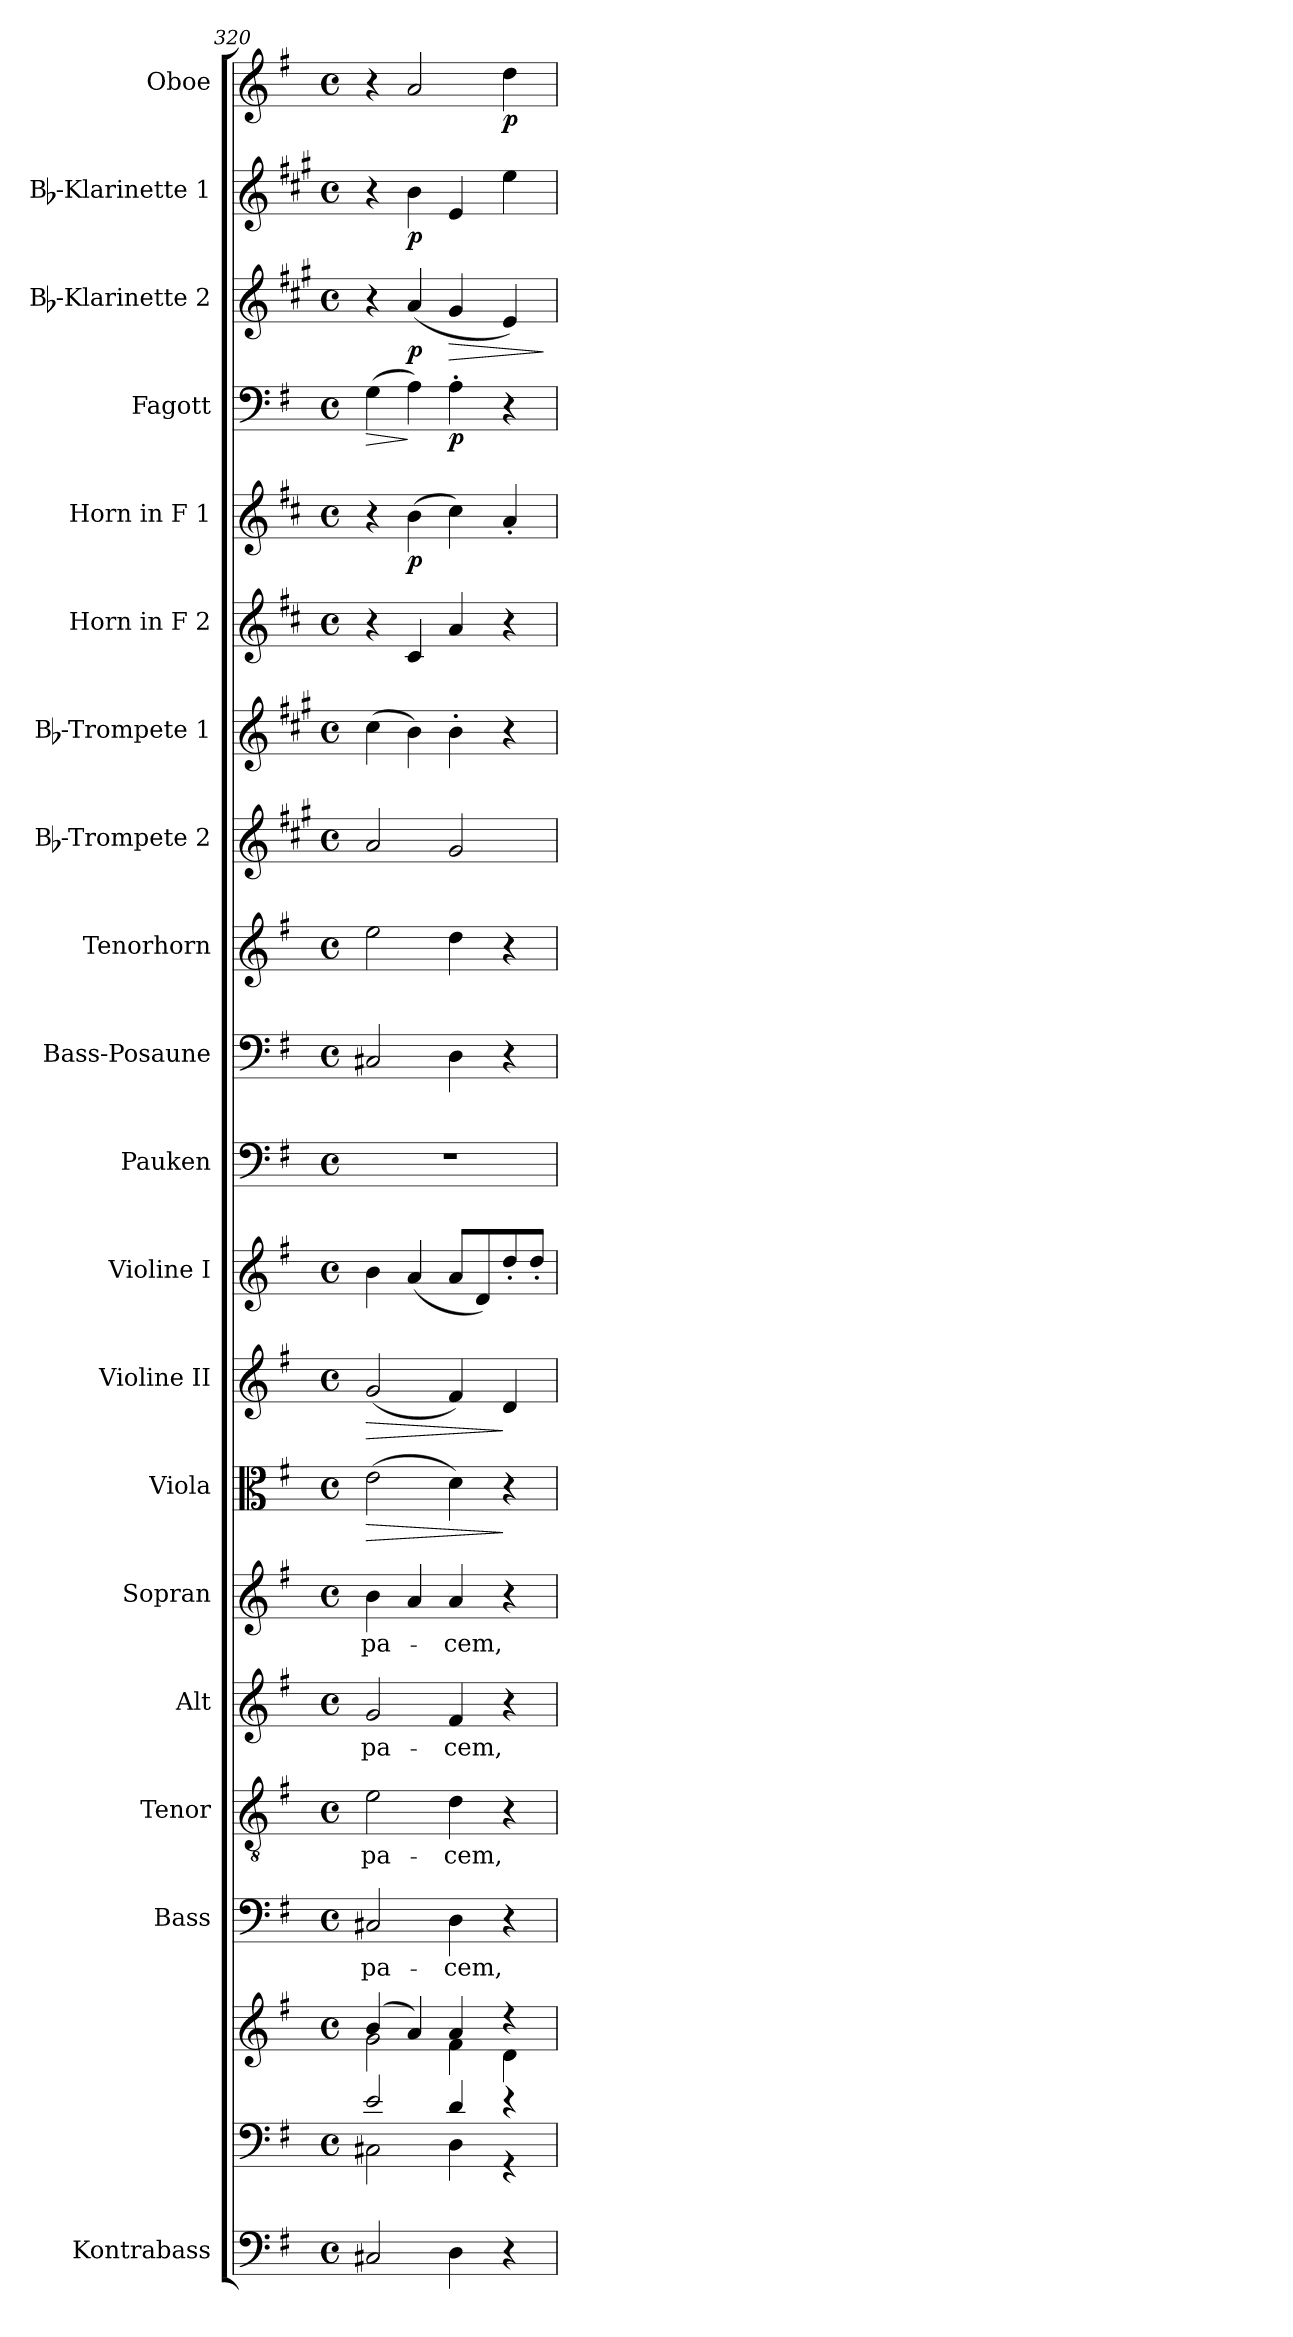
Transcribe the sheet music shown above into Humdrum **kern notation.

**kern	**kern	**kern	**kern	**text	**kern	**text	**kern	**text	**kern	**text	**kern	**dynam	**kern	**dynam	**kern	**kern	**kern	**kern	**kern	**kern	**kern	**kern	**dynam	**kern	**dynam	**kern	**dynam	**kern	**dynam	**kern	**dynam
*part20	*part19	*part19	*part18	*part18	*part17	*part17	*part16	*part16	*part15	*part15	*part14	*part14	*part13	*part13	*part12	*part11	*part10	*part9	*part8	*part7	*part6	*part5	*part5	*part4	*part4	*part3	*part3	*part2	*part2	*part1	*part1
*staff21	*staff20	*staff19	*staff18	*staff18	*staff17	*staff17	*staff16	*staff16	*staff15	*staff15	*staff14	*staff14	*staff13	*staff13	*staff12	*staff11	*staff10	*staff9	*staff8	*staff7	*staff6	*staff5	*staff5	*staff4	*staff4	*staff3	*staff3	*staff2	*staff2	*staff1	*staff1
*I"Kontrabass	*	*	*I"Bass	*	*I"Tenor	*	*I"Alt	*	*I"Sopran	*	*I"Viola	*	*I"Violine II	*	*I"Violine I	*I"Pauken	*I"Bass-Posaune	*I"Tenorhorn	*I"Bb-Trompete 2	*I"Bb-Trompete 1	*I"Horn in F 2	*I"Horn in F 1	*	*I"Fagott	*	*I"Bb-Klarinette 2	*	*I"Bb-Klarinette 1	*	*I"Oboe	*
*I'Kb.	*	*	*I'B.	*	*I'T.	*	*I'A.	*	*I'S.	*	*I'Vla.	*	*I'Vl. II	*	*I'Vl. I	*I'Pk.	*I'B. Pos.	*I'T. Hrn.	*I'Bb Trp. 2	*I'Bb Trp. 1	*	*	*	*I'Fg.	*	*I'Bb Kl. 2	*	*I'Bb Kl. 1	*	*I'Ob.	*
!!LO:PB:g=z
*clefF4	*clefF4	*clefG2	*clefF4	*	*clefGv2	*	*clefG2	*	*clefG2	*	*clefC3	*	*clefG2	*	*clefG2	*clefF4	*clefF4	*clefG2	*clefG2	*clefG2	*clefG2	*clefG2	*	*clefF4	*	*clefG2	*	*clefG2	*	*clefG2	*
*ITrd7c12	*	*	*	*	*	*	*	*	*	*	*	*	*	*	*	*	*	*ITrd8c14	*ITrd1c2	*ITrd1c2	*ITrd4c7	*ITrd4c7	*	*	*	*ITrd1c2	*	*ITrd1c2	*	*	*
*k[f#]	*k[f#]	*k[f#]	*k[f#]	*	*k[f#]	*	*k[f#]	*	*k[f#]	*	*k[f#]	*	*k[f#]	*	*k[f#]	*k[f#]	*k[f#]	*k[f#]	*k[f#]	*k[f#]	*k[f#]	*k[f#]	*	*k[f#]	*	*k[f#]	*	*k[f#]	*	*k[f#]	*
*G:	*G:	*G:	*G:	*	*G:	*	*G:	*	*G:	*	*G:	*	*G:	*	*G:	*G:	*G:	*G:	*G:	*G:	*G:	*G:	*	*G:	*	*G:	*	*G:	*	*G:	*
*M4/4	*M4/4	*M4/4	*M4/4	*	*M4/4	*	*M4/4	*	*M4/4	*	*M4/4	*	*M4/4	*	*M4/4	*M4/4	*M4/4	*M4/4	*M4/4	*M4/4	*M4/4	*M4/4	*	*M4/4	*	*M4/4	*	*M4/4	*	*M4/4	*
*met(c)	*met(c)	*met(c)	*met(c)	*	*met(c)	*	*met(c)	*	*met(c)	*	*met(c)	*	*met(c)	*	*met(c)	*met(c)	*met(c)	*met(c)	*met(c)	*met(c)	*met(c)	*met(c)	*	*met(c)	*	*met(c)	*	*met(c)	*	*met(c)	*
=320	=320	=320	=320	=320	=320	=320	=320	=320	=320	=320	=320	=320	=320	=320	=320	=320	=320	=320	=320	=320	=320	=320	=320	=320	=320	=320	=320	=320	=320	=320	=320
*	*^	*^	*	*	*	*	*	*	*	*	*	*	*	*	*	*	*	*	*	*	*	*	*	*	*	*	*	*	*	*	*
!	!	!	!	!	!	!LO:LY:b	!	!LO:LY:b	!	!LO:LY:b	!	!LO:LY:b	!	!LO:HP:b	!	!LO:HP:b	!	!	!	!	!	!	!	!	!	!	!LO:HP:b	!	!	!	!	!	!
2CC#X/	2e/	2C#X\	(4b/	2g\	2C#X/	pa-	2e\	pa-	2g/	pa-	4b\	pa-	(>2e\	>	(<2g/	>	4b\	1r	2C#X/	2e\	2g/	(>4b\	4r	4r	.	(>4G\	>	4r	.	4r	.	4r	.
!	!	!	!	!	!	!	!	!	!	!	!	!	!	!	!	!	!	!	!	!	!	!	!	!	!LO:DY:b	!	!	!	!LO:DY:b	!	!LO:DY:b	!	!
.	.	.	4a/)	.	.	.	.	.	.	.	4a/	.	.	.	.	.	(<4a/	.	.	.	.	4a\)	4F#/	(>4e\	p	4A\)	]	(<4g/	p	4a\	p	2a/	.
!	!	!	!	!	!	!LO:LY:b	!	!LO:LY:b	!	!LO:LY:b	!	!LO:LY:b	!	!	!	!	!	!	!	!	!	!	!	!	!	!	!LO:DY:b	!	!LO:HP:b	!	!	!	!
4DD\	4d/	4D\	4a/	4f#\	4D\	-cem,	4d\	-cem,	4f#/	-cem,	4a/	-cem,	4d\)	.	4f#/)	.	8a/L	.	4D\	4d\	2f#/	4a'>\	4d/	4f#\)	.	4A'>\	p	4f#/	>	4d/	.	.	.
.	.	.	.	.	.	.	.	.	.	.	.	.	.	.	.	.	8d/)	.	.	.	.	.	.	.	.	.	.	.	.	.	.	.	.
!	!	!	!	!	!	!	!	!	!	!	!	!	!	!	!	!	!	!	!	!	!	!	!	!	!	!	!	!	!	!	!	!	!LO:DY:b
4r	4r	4r	4r	4d\	4r	.	4r	.	4r	.	4r	.	4r	]	4d/	]	8dd'</	.	4r	4r	.	4r	4r	4d'</	.	4r	.	4d/)	.	4dd\	.	4dd\	p
.	.	.	.	.	.	.	.	.	.	.	.	.	.	.	.	.	8dd'</J	.	.	.	.	.	.	.	.	.	.	.	.	.	.	.	.
*	*v	*v	*	*	*	*	*	*	*	*	*	*	*	*	*	*	*	*	*	*	*	*	*	*	*	*	*	*	*	*	*	*	*
*	*	*v	*v	*	*	*	*	*	*	*	*	*	*	*	*	*	*	*	*	*	*	*	*	*	*	*	*	*	*	*	*	*
.	.	.	.	.	.	.	.	.	.	.	.	.	.	.	.	.	.	.	.	.	.	.	.	.	.	.	]	.	.	.	.
=	=	=	=	=	=	=	=	=	=	=	=	=	=	=	=	=	=	=	=	=	=	=	=	=	=	=	=	=	=	=	=
*-	*-	*-	*-	*-	*-	*-	*-	*-	*-	*-	*-	*-	*-	*-	*-	*-	*-	*-	*-	*-	*-	*-	*-	*-	*-	*-	*-	*-	*-	*-	*-
